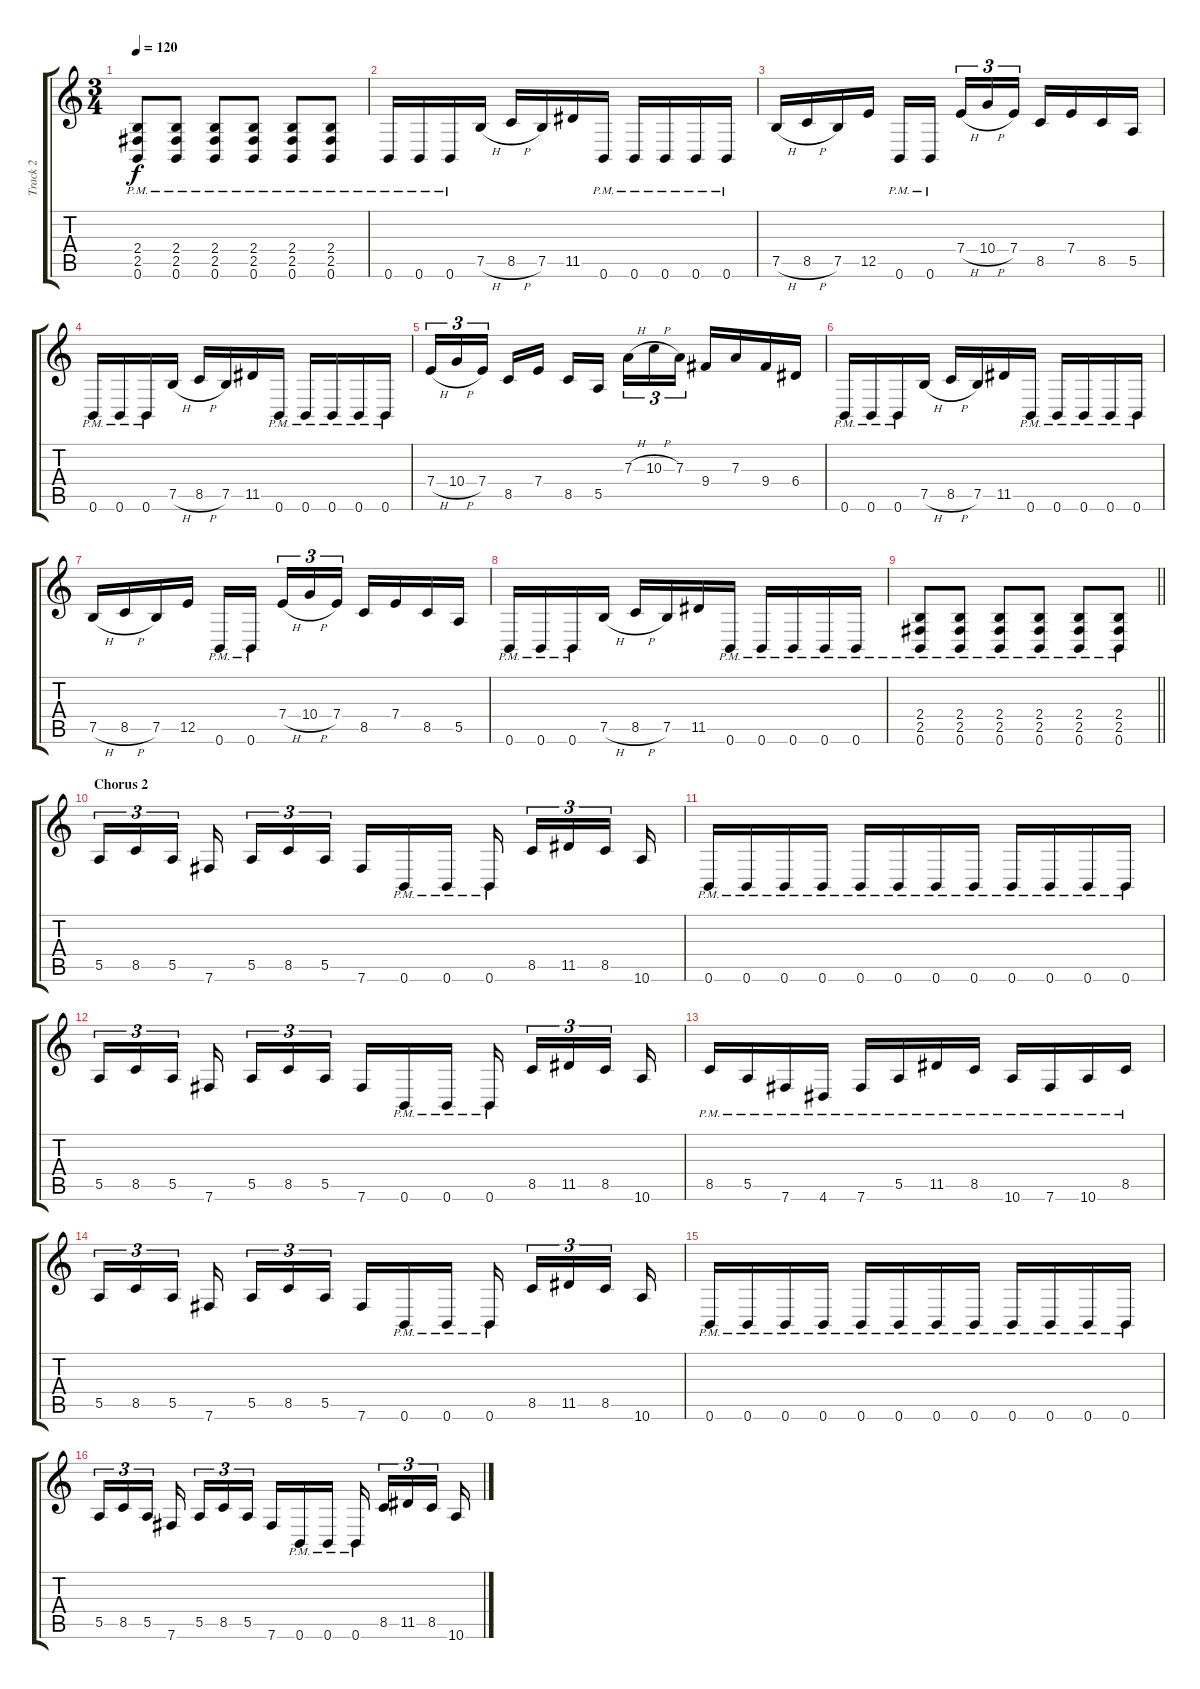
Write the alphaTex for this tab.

\track ("Track 2" "Track 2") {instrument distortionguitar}
\staff {score tabs}
\tuning (B3 Gb3 D3 A2 E2 B1) {hide}
\ts (3 4)
\tempo 120
\clef g2
\ks c
(2.4{pm} 2.5{pm} 0.6{pm}).8{dy f} (2.4{pm} 2.5{pm} 0.6{pm}).8 (2.4{pm} 2.5{pm} 0.6{pm}).8 (2.4{pm} 2.5{pm} 0.6{pm}).8 (2.4{pm} 2.5{pm} 0.6{pm}).8 (2.4{pm} 2.5{pm} 0.6{pm}).8 |
0.6{pm}.16 0.6{pm}.16 0.6{pm}.16 7.5{h}.16 8.5{h}.16 7.5.16 11.5.16 0.6{pm}.16 0.6{pm}.16 0.6{pm}.16 0.6{pm}.16 0.6{pm}.16 |
7.5{h}.16 8.5{h}.16 7.5.16 12.5.16 0.6{pm}.16 0.6{pm}.16{beam splitsecondary} 7.4{h}.16{tu (3 2)} 10.4{h}.16{tu (3 2)} 7.4.16{tu (3 2)} 8.5.16 7.4.16 8.5.16 5.5.16 |
0.6{pm}.16 0.6{pm}.16 0.6{pm}.16 7.5{h}.16 8.5{h}.16 7.5.16 11.5.16 0.6{pm}.16 0.6{pm}.16 0.6{pm}.16 0.6{pm}.16 0.6{pm}.16 |
7.4{h}.16{tu (3 2)} 10.4{h}.16{tu (3 2)} 7.4.16{tu (3 2) beam splitsecondary} 8.5.16 7.4.16 8.5.16 5.5.16{beam splitsecondary} 7.3{h}.16{tu (3 2)} 10.3{h}.16{tu (3 2)} 7.3.16{tu (3 2)} 9.4.16 7.3.16 9.4.16 6.4.16 |
0.6{pm}.16 0.6{pm}.16 0.6{pm}.16 7.5{h}.16 8.5{h}.16 7.5.16 11.5.16 0.6{pm}.16 0.6{pm}.16 0.6{pm}.16 0.6{pm}.16 0.6{pm}.16 |
7.5{h}.16 8.5{h}.16 7.5.16 12.5.16 0.6{pm}.16 0.6{pm}.16{beam splitsecondary} 7.4{h}.16{tu (3 2)} 10.4{h}.16{tu (3 2)} 7.4.16{tu (3 2)} 8.5.16 7.4.16 8.5.16 5.5.16 |
0.6{pm}.16 0.6{pm}.16 0.6{pm}.16 7.5{h}.16 8.5{h}.16 7.5.16 11.5.16 0.6{pm}.16 0.6{pm}.16 0.6{pm}.16 0.6{pm}.16 0.6{pm}.16 |
\barLineRight lightlight
(2.4{pm} 2.5{pm} 0.6{pm}).8 (2.4{pm} 2.5{pm} 0.6{pm}).8 (2.4{pm} 2.5{pm} 0.6{pm}).8 (2.4{pm} 2.5{pm} 0.6{pm}).8 (2.4{pm} 2.5{pm} 0.6{pm}).8 (2.4{pm} 2.5{pm} 0.6{pm}).8 |
\section ("" "Chorus 2")
5.5.16{tu (3 2)} 8.5.16{tu (3 2)} 5.5.16{tu (3 2) beam splitsecondary} 7.6.16{beam splitsecondary} 5.5.16{tu (3 2)} 8.5.16{tu (3 2)} 5.5.16{tu (3 2) beam splitsecondary} 7.6.16 0.6{pm}.16 0.6{pm}.16 0.6{pm}.16{beam splitsecondary} 8.5.16{tu (3 2)} 11.5.16{tu (3 2)} 8.5.16{tu (3 2) beam splitsecondary} 10.6.16 |
0.6{pm}.16 0.6{pm}.16 0.6{pm}.16 0.6{pm}.16 0.6{pm}.16 0.6{pm}.16 0.6{pm}.16 0.6{pm}.16 0.6{pm}.16 0.6{pm}.16 0.6{pm}.16 0.6{pm}.16 |
5.5.16{tu (3 2)} 8.5.16{tu (3 2)} 5.5.16{tu (3 2) beam splitsecondary} 7.6.16{beam splitsecondary} 5.5.16{tu (3 2)} 8.5.16{tu (3 2)} 5.5.16{tu (3 2) beam splitsecondary} 7.6.16 0.6{pm}.16 0.6{pm}.16 0.6{pm}.16{beam splitsecondary} 8.5.16{tu (3 2)} 11.5.16{tu (3 2)} 8.5.16{tu (3 2) beam splitsecondary} 10.6.16 |
8.5{pm}.16 5.5{pm}.16 7.6{pm}.16 4.6{pm}.16 7.6{pm}.16 5.5{pm}.16 11.5{pm}.16 8.5{pm}.16 10.6{pm}.16 7.6{pm}.16 10.6{pm}.16 8.5{pm}.16 |
5.5.16{tu (3 2)} 8.5.16{tu (3 2)} 5.5.16{tu (3 2) beam splitsecondary} 7.6.16{beam splitsecondary} 5.5.16{tu (3 2)} 8.5.16{tu (3 2)} 5.5.16{tu (3 2) beam splitsecondary} 7.6.16 0.6{pm}.16 0.6{pm}.16 0.6{pm}.16{beam splitsecondary} 8.5.16{tu (3 2)} 11.5.16{tu (3 2)} 8.5.16{tu (3 2) beam splitsecondary} 10.6.16 |
0.6{pm}.16 0.6{pm}.16 0.6{pm}.16 0.6{pm}.16 0.6{pm}.16 0.6{pm}.16 0.6{pm}.16 0.6{pm}.16 0.6{pm}.16 0.6{pm}.16 0.6{pm}.16 0.6{pm}.16 |
5.5.16{tu (3 2)} 8.5.16{tu (3 2)} 5.5.16{tu (3 2) beam splitsecondary} 7.6.16{beam splitsecondary} 5.5.16{tu (3 2)} 8.5.16{tu (3 2)} 5.5.16{tu (3 2) beam splitsecondary} 7.6.16 0.6{pm}.16 0.6{pm}.16 0.6{pm}.16{beam splitsecondary} 8.5.16{tu (3 2)} 11.5.16{tu (3 2)} 8.5.16{tu (3 2) beam splitsecondary} 10.6.16
